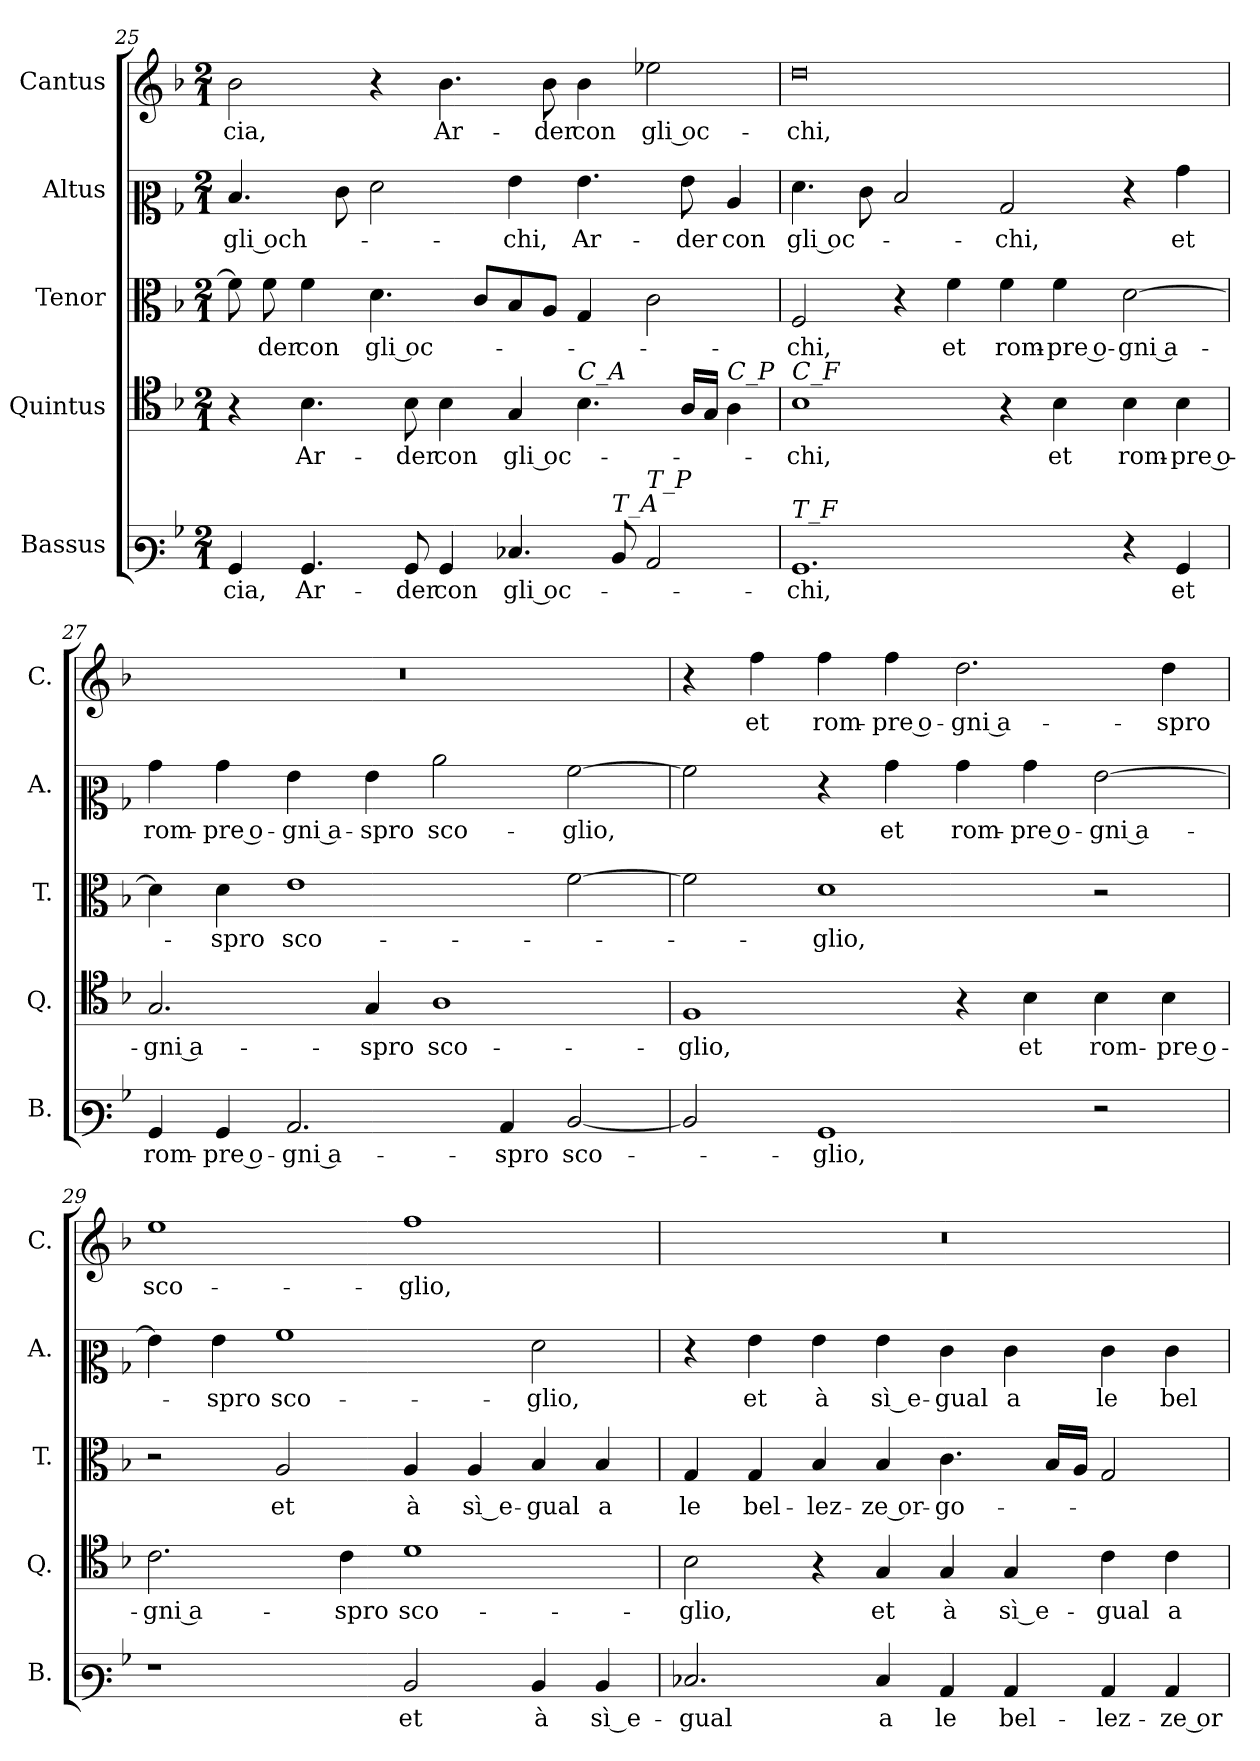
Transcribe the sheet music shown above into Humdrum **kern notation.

**kern	**text	**kern	**text	**kern	**text	**kern	**text	**kern	**text
*part5	*part5	*part4	*part4	*part3	*part3	*part2	*part2	*part1	*part1
*staff5	*staff5	*staff4	*staff4	*staff3	*staff3	*staff2	*staff2	*staff1	*staff1
*I"Bassus	*	*I"Quintus	*	*I"Tenor	*	*I"Altus	*	*I"Cantus	*
*I'B.	*	*I'Q.	*	*I'T.	*	*I'A.	*	*I'C.	*
!!LO:PB:g=z
*clefF3	*	*clefC4	*	*clefC3	*	*clefC2	*	*clefG2	*
*k[b-]	*	*k[b-]	*	*k[b-]	*	*k[b-]	*	*k[b-]	*
*M2/1	*	*M2/1	*	*M2/1	*	*M2/1	*	*M2/1	*
=25	=25	=25	=25	=25	=25	=25	=25	=25	=25
!	!LO:LY:b	!	!	!	!	!	!LO:LY:b	!	!LO:LY:b
4BB-/	-cia,	4r	.	8f\]	.	4.d/	gli och-	2b-\	-cia,
!	!	!	!	!	!LO:LY:b	!	!	!	!
.	.	.	.	8f\	-der	.	.	.	.
!	!LO:LY:b	!	!LO:LY:b	!	!LO:LY:b	!	!	!	!
4.BB-/	Ar-	4.B-\	Ar-	4f\	con	.	.	.	.
.	.	.	.	.	.	8e\	.	.	.
!	!	!	!	!	!LO:LY:b	!	!	!	!
.	.	.	.	4.d\	gli oc-	2f\	.	4r	.
!	!LO:LY:b	!	!LO:LY:b	!	!	!	!	!	!
8BB-/	der	8B-\	-der	.	.	.	.	.	.
!	!LO:LY:b	!	!LO:LY:b	!	!	!	!	!	!LO:LY:b
4BB-/	con	4B-\	con	.	.	.	.	4.b-\	Ar-
.	.	.	.	8c/L	.	.	.	.	.
!	!LO:LY:b	!	!LO:LY:b	!	!	!	!LO:LY:b	!	!
4.E-X/	gli oc-	4G/	gli oc-	8B-/	.	4g\	-chi,	.	.
!	!	!	!	!	!	!	!	!	!LO:LY:b
.	.	.	.	8A/J	.	.	.	8b-\	-der
!	!	!LO:TX:a:i:t=C_A	!	!	!	!	!	!	!
!	!	!	!	!	!	!	!LO:LY:b	!	!LO:LY:b
.	.	4.B-\	.	4G/	.	4.g\	Ar-	4b-\	con
!LO:TX:a:i:t=T_A	!	!	!	!	!	!	!	!	!
8D/	.	.	.	.	.	.	.	.	.
!LO:TX:a:i:t=T_P	!	!	!	!	!	!	!	!	!
!	!	!	!	!	!	!	!	!	!LO:LY:b
2C/	.	.	.	2c\	.	.	.	2ee-X\	gli oc-
!	!	!	!	!	!	!	!LO:LY:b	!	!
.	.	16A/LL	.	.	.	8g\	-der	.	.
.	.	16G/JJ	.	.	.	.	.	.	.
!	!	!LO:TX:a:i:t=C_P	!	!	!	!	!	!	!
!	!	!	!	!	!	!	!LO:LY:b	!	!
.	.	4A\	.	.	.	4c/	con	.	.
=26	=26	=26	=26	=26	=26	=26	=26	=26	=26
!	!	!LO:TX:a:i:t=C_F	!	!	!	!	!	!	!
!LO:TX:a:i:t=T_F	!	!	!	!	!	!	!	!	!
!	!LO:LY:b	!	!LO:LY:b	!	!LO:LY:b	!	!LO:LY:b	!	!LO:LY:b
1.BB-	-chi,	1B-	-chi,	2F/	-chi,	4.f\	gli oc-	0dd	-chi,
.	.	.	.	.	.	8e\	.	.	.
.	.	.	.	4r	.	2d/	.	.	.
!	!	!	!	!	!LO:LY:b	!	!	!	!
.	.	.	.	4f\	et	.	.	.	.
!	!	!	!	!	!LO:LY:b	!	!LO:LY:b	!	!
.	.	4r	.	4f\	rom-	2B-/	-chi,	.	.
!	!	!	!LO:LY:b	!	!LO:LY:b	!	!	!	!
.	.	4B-\	et	4f\	-pre o-	.	.	.	.
!	!	!	!LO:LY:b	!	!LO:LY:b	!	!	!	!
4r	.	4B-\	rom-	[2d\	-gni a-	4r	.	.	.
!	!LO:LY:b	!	!LO:LY:b	!	!	!	!LO:LY:b	!	!
4BB-/	et	4B-\	-pre o-	.	.	4b-\	et	.	.
!!LO:LB:g=z
=27	=27	=27	=27	=27	=27	=27	=27	=27	=27
!	!LO:LY:b	!	!LO:LY:b	!	!	!	!LO:LY:b	!	!
4BB-/	rom-	2.G/	-gni a-	4d\]	.	4b-\	rom-	0r	.
!	!LO:LY:b	!	!	!	!LO:LY:b	!	!LO:LY:b	!	!
4BB-/	-pre o-	.	.	4d\	-spro	4b-\	-pre o-	.	.
!	!LO:LY:b	!	!	!	!LO:LY:b	!	!LO:LY:b	!	!
2.C/	-gni a-	.	.	1e	sco-	4g\	-gni a-	.	.
!	!	!	!LO:LY:b	!	!	!	!LO:LY:b	!	!
.	.	4G/	-spro	.	.	4g\	-spro	.	.
!	!	!	!LO:LY:b	!	!	!	!LO:LY:b	!	!
.	.	1A	sco-	.	.	2cc\	sco-	.	.
!	!LO:LY:b	!	!	!	!	!	!	!	!
4C/	-spro	.	.	.	.	.	.	.	.
!	!LO:LY:b	!	!	!	!	!	!LO:LY:b	!	!
[2D/	sco-	.	.	[2f\	.	[2a\	-glio,	.	.
!!LO:PB:g=z
=28	=28	=28	=28	=28	=28	=28	=28	=28	=28
!	!	!	!LO:LY:b	!	!	!	!	!	!
2D/]	.	1F	-glio,	2f\]	.	2a\]	.	4r	.
!	!	!	!	!	!	!	!	!	!LO:LY:b
.	.	.	.	.	.	.	.	4ff\	et
!	!LO:LY:b	!	!	!	!LO:LY:b	!	!	!	!LO:LY:b
1BB-	-glio,	.	.	1d	-glio,	4r	.	4ff\	rom-
!	!	!	!	!	!	!	!LO:LY:b	!	!LO:LY:b
.	.	.	.	.	.	4b-\	et	4ff\	-pre o-
!	!	!	!	!	!	!	!LO:LY:b	!	!LO:LY:b
.	.	4r	.	.	.	4b-\	rom-	2.dd\	-gni a-
!	!	!	!LO:LY:b	!	!	!	!LO:LY:b	!	!
.	.	4B-\	et	.	.	4b-\	-pre o-	.	.
!	!	!	!LO:LY:b	!	!	!	!LO:LY:b	!	!
2r	.	4B-\	rom-	2r	.	[2g\	-gni a-	.	.
!	!	!	!LO:LY:b	!	!	!	!	!	!LO:LY:b
.	.	4B-\	-pre o-	.	.	.	.	4dd\	-spro
=29	=29	=29	=29	=29	=29	=29	=29	=29	=29
!	!	!	!LO:LY:b	!	!	!	!	!	!LO:LY:b
1r	.	2.c\	-gni a-	2r	.	4g\]	.	1ee	sco-
!	!	!	!	!	!	!	!LO:LY:b	!	!
.	.	.	.	.	.	4g\	-spro	.	.
!	!	!	!	!	!LO:LY:b	!	!LO:LY:b	!	!
.	.	.	.	2A/	et	1a	sco-	.	.
!	!	!	!LO:LY:b	!	!	!	!	!	!
.	.	4c\	-spro	.	.	.	.	.	.
!	!LO:LY:b	!	!LO:LY:b	!	!LO:LY:b	!	!	!	!LO:LY:b
2D/	et	1d	sco-	4A/	à	.	.	1ff	-glio,
!	!	!	!	!	!LO:LY:b	!	!	!	!
.	.	.	.	4A/	sì e-	.	.	.	.
!	!LO:LY:b	!	!	!	!LO:LY:b	!	!LO:LY:b	!	!
4D/	à	.	.	4B-/	-gual	2f\	-glio,	.	.
!	!LO:LY:b	!	!	!	!LO:LY:b	!	!	!	!
4D/	sì e-	.	.	4B-/	a	.	.	.	.
!!LO:LB:g=z
=30	=30	=30	=30	=30	=30	=30	=30	=30	=30
!	!LO:LY:b	!	!LO:LY:b	!	!LO:LY:b	!	!	!	!
2.E-X/	-gual	2B-\	-glio,	4G/	le	4r	.	0r	.
!	!	!	!	!	!LO:LY:b	!	!LO:LY:b	!	!
.	.	.	.	4G/	bel-	4g\	et	.	.
!	!	!	!	!	!LO:LY:b	!	!LO:LY:b	!	!
.	.	4r	.	4B-/	-lez-	4g\	à	.	.
!	!LO:LY:b	!	!LO:LY:b	!	!LO:LY:b	!	!LO:LY:b	!	!
4E-/	a	4G/	et	4B-/	-ze or-	4g\	sì e-	.	.
!	!LO:LY:b	!	!LO:LY:b	!	!LO:LY:b	!	!LO:LY:b	!	!
4C/	le	4G/	à	4.c\	-go-	4e\	-gual	.	.
!	!LO:LY:b	!	!LO:LY:b	!	!	!	!LO:LY:b	!	!
4C/	bel-	4G/	sì e-	.	.	4e\	a	.	.
.	.	.	.	16B-/LL	.	.	.	.	.
.	.	.	.	16A/JJ	.	.	.	.	.
!	!LO:LY:b	!	!LO:LY:b	!	!	!	!LO:LY:b	!	!
4C/	-lez-	4c\	-gual	2G/	.	4e\	le	.	.
!	!LO:LY:b	!	!LO:LY:b	!	!	!	!LO:LY:b	!	!
4C/	-ze or-	4c\	a	.	.	4e\	bel-	.	.
=	=	=	=	=	=	=	=	=	=
*-	*-	*-	*-	*-	*-	*-	*-	*-	*-
